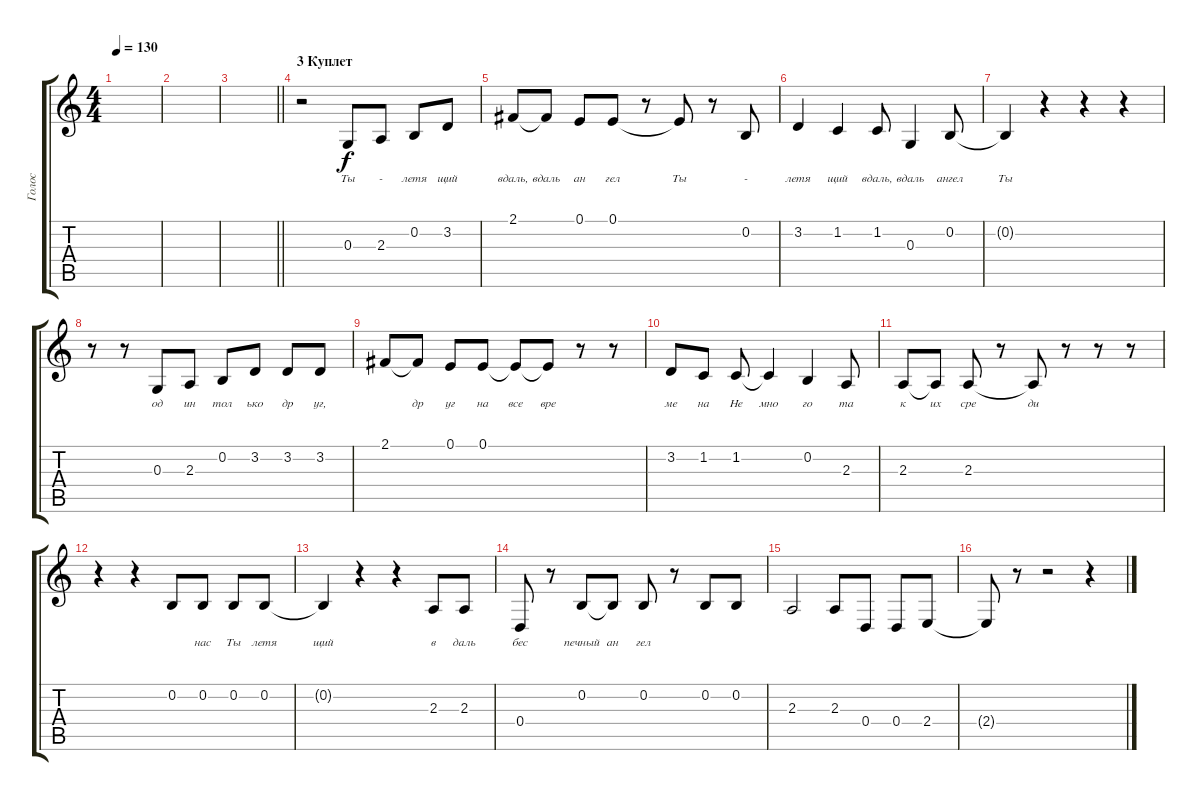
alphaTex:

\track ("Голос" "Голос") {instrument lead6voice}
\staff {score tabs}
\tuning (E4 B3 G3 D3 A2 E2) {hide}
\ts (4 4)
\tempo 130
\clef g2
\ks c
|
|
\barLineRight lightlight
|
\section ("" "3 Куплет")
r.2 0.3.8{lyrics (0 "Ты") lyrics (1 "") lyrics (2 "") lyrics (3 "") lyrics (4 "")} 2.3.8{lyrics (0 "-") lyrics (1 "") lyrics (2 "") lyrics (3 "") lyrics (4 "")} 0.2.8{lyrics (0 "летя") lyrics (1 "") lyrics (2 "") lyrics (3 "") lyrics (4 "")} 3.2.8{lyrics (0 "щий") lyrics (1 "") lyrics (2 "") lyrics (3 "") lyrics (4 "")} |
2.1.8{lyrics (0 "вдаль,") lyrics (1 "") lyrics (2 "") lyrics (3 "") lyrics (4 "")} 2.1{t}.8{lyrics (0 "вдаль") lyrics (1 "") lyrics (2 "") lyrics (3 "") lyrics (4 "")} 0.1.8{lyrics (0 "ан") lyrics (1 "") lyrics (2 "") lyrics (3 "") lyrics (4 "")} 0.1.8{lyrics (0 "гел") lyrics (1 "") lyrics (2 "") lyrics (3 "") lyrics (4 "")} r.8 0.1{t}.8{lyrics (0 "Ты") lyrics (1 "") lyrics (2 "") lyrics (3 "") lyrics (4 "")} r.8 0.2.8{lyrics (0 "-") lyrics (1 "") lyrics (2 "") lyrics (3 "") lyrics (4 "")} |
3.2.4{lyrics (0 "летя") lyrics (1 "") lyrics (2 "") lyrics (3 "") lyrics (4 "")} 1.2.4{lyrics (0 "щий") lyrics (1 "") lyrics (2 "") lyrics (3 "") lyrics (4 "")} 1.2.8{lyrics (0 "вдаль,") lyrics (1 "") lyrics (2 "") lyrics (3 "") lyrics (4 "")} 0.3.4{lyrics (0 "вдаль") lyrics (1 "") lyrics (2 "") lyrics (3 "") lyrics (4 "")} 0.2.8{lyrics (0 "ангел") lyrics (1 "") lyrics (2 "") lyrics (3 "") lyrics (4 "")} |
0.2{t}.4{lyrics (0 "Ты") lyrics (1 "") lyrics (2 "") lyrics (3 "") lyrics (4 "")} r.4 r.4 r.4 |
r.8 r.8 0.3.8{lyrics (0 "од") lyrics (1 "") lyrics (2 "") lyrics (3 "") lyrics (4 "")} 2.3.8{lyrics (0 "ин") lyrics (1 "") lyrics (2 "") lyrics (3 "") lyrics (4 "")} 0.2.8{lyrics (0 "тол") lyrics (1 "") lyrics (2 "") lyrics (3 "") lyrics (4 "")} 3.2.8{lyrics (0 "ько") lyrics (1 "") lyrics (2 "") lyrics (3 "") lyrics (4 "")} 3.2.8{lyrics (0 "др") lyrics (1 "") lyrics (2 "") lyrics (3 "") lyrics (4 "")} 3.2.8{lyrics (0 "уг,") lyrics (1 "") lyrics (2 "") lyrics (3 "") lyrics (4 "")} |
2.1.8{lyrics (0 "") lyrics (1 "") lyrics (2 "") lyrics (3 "") lyrics (4 "")} 2.1{t}.8{lyrics (0 "др") lyrics (1 "") lyrics (2 "") lyrics (3 "") lyrics (4 "")} 0.1.8{lyrics (0 "уг") lyrics (1 "") lyrics (2 "") lyrics (3 "") lyrics (4 "")} 0.1.8{lyrics (0 "на") lyrics (1 "") lyrics (2 "") lyrics (3 "") lyrics (4 "")} 0.1{t}.8{lyrics (0 "все") lyrics (1 "") lyrics (2 "") lyrics (3 "") lyrics (4 "")} 0.1{t}.8{lyrics (0 "вре") lyrics (1 "") lyrics (2 "") lyrics (3 "") lyrics (4 "")} r.8 r.8 |
3.2.8{lyrics (0 "ме") lyrics (1 "") lyrics (2 "") lyrics (3 "") lyrics (4 "")} 1.2.8{lyrics (0 "на") lyrics (1 "") lyrics (2 "") lyrics (3 "") lyrics (4 "")} 1.2.8{lyrics (0 "Не") lyrics (1 "") lyrics (2 "") lyrics (3 "") lyrics (4 "")} 1.2{t}.4{lyrics (0 "мно") lyrics (1 "") lyrics (2 "") lyrics (3 "") lyrics (4 "")} 0.2.4{lyrics (0 "го") lyrics (1 "") lyrics (2 "") lyrics (3 "") lyrics (4 "")} 2.3.8{lyrics (0 "та") lyrics (1 "") lyrics (2 "") lyrics (3 "") lyrics (4 "")} |
2.3.8{lyrics (0 "к") lyrics (1 "") lyrics (2 "") lyrics (3 "") lyrics (4 "")} 2.3{t}.8{lyrics (0 "их") lyrics (1 "") lyrics (2 "") lyrics (3 "") lyrics (4 "")} 2.3.8{lyrics (0 "сре") lyrics (1 "") lyrics (2 "") lyrics (3 "") lyrics (4 "")} r.8 2.3{t}.8{lyrics (0 "ди") lyrics (1 "") lyrics (2 "") lyrics (3 "") lyrics (4 "")} r.8 r.8 r.8 |
r.4 r.4 0.2.8{lyrics (0 "") lyrics (1 "") lyrics (2 "") lyrics (3 "") lyrics (4 "")} 0.2.8{lyrics (0 "нас") lyrics (1 "") lyrics (2 "") lyrics (3 "") lyrics (4 "")} 0.2.8{lyrics (0 "Ты") lyrics (1 "") lyrics (2 "") lyrics (3 "") lyrics (4 "")} 0.2.8{lyrics (0 "летя") lyrics (1 "") lyrics (2 "") lyrics (3 "") lyrics (4 "")} |
0.2{t}.4{lyrics (0 "щий") lyrics (1 "") lyrics (2 "") lyrics (3 "") lyrics (4 "")} r.4 r.4 2.3.8{lyrics (0 "в") lyrics (1 "") lyrics (2 "") lyrics (3 "") lyrics (4 "")} 2.3.8{lyrics (0 "даль") lyrics (1 "") lyrics (2 "") lyrics (3 "") lyrics (4 "")} |
0.4.8{lyrics (0 "бес") lyrics (1 "") lyrics (2 "") lyrics (3 "") lyrics (4 "")} r.8 0.2.8{lyrics (0 "печный") lyrics (1 "") lyrics (2 "") lyrics (3 "") lyrics (4 "")} 0.2{t}.8{lyrics (0 "ан") lyrics (1 "") lyrics (2 "") lyrics (3 "") lyrics (4 "")} 0.2.8{lyrics (0 "гел") lyrics (1 "") lyrics (2 "") lyrics (3 "") lyrics (4 "")} r.8 0.2.8 0.2.8 |
2.3.2 2.3.8 0.4.8 0.4.8 2.4.8 |
2.4{t}.8 r.8 r.2 r.4
